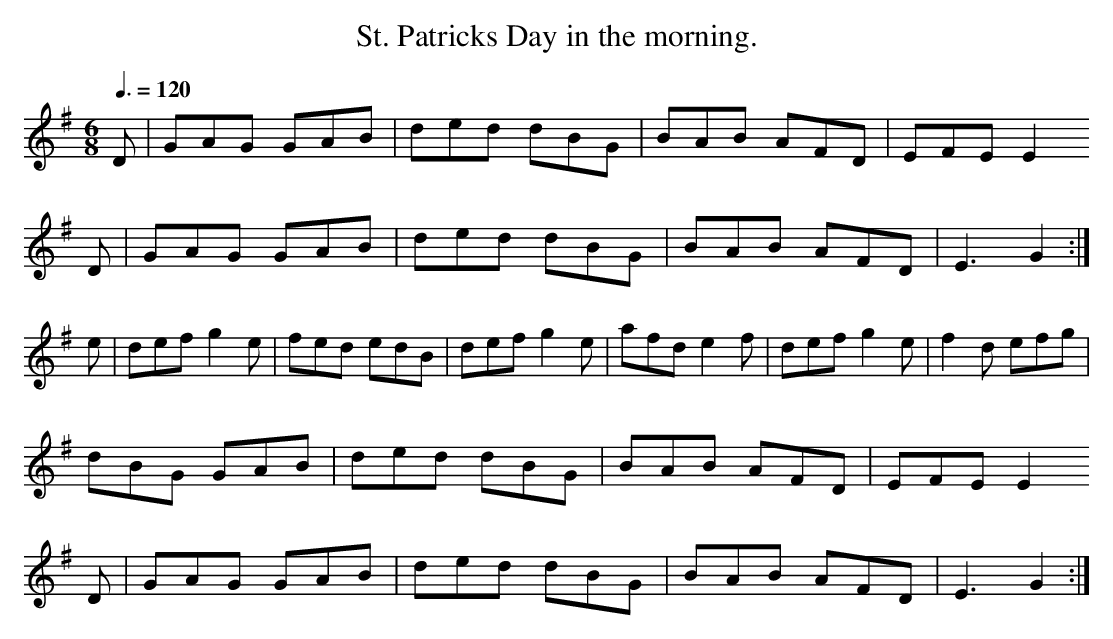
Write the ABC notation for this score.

X:1
T:St. Patricks Day in the morning.
M:6/8
L:1/8
Q:3/8=120
K:G major
D|GAG GAB|ded dBG|BAB AFD|EFE E2
D|GAG GAB|ded dBG|BAB AFD|E3  G2:|
e|def g2e|fed edB|def g2e|afd e2f|def g2e|f2d efg|
  dBG GAB|ded dBG|BAB AFD|EFE E2
D|GAG GAB|ded dBG|BAB AFD|E3  G2:|
